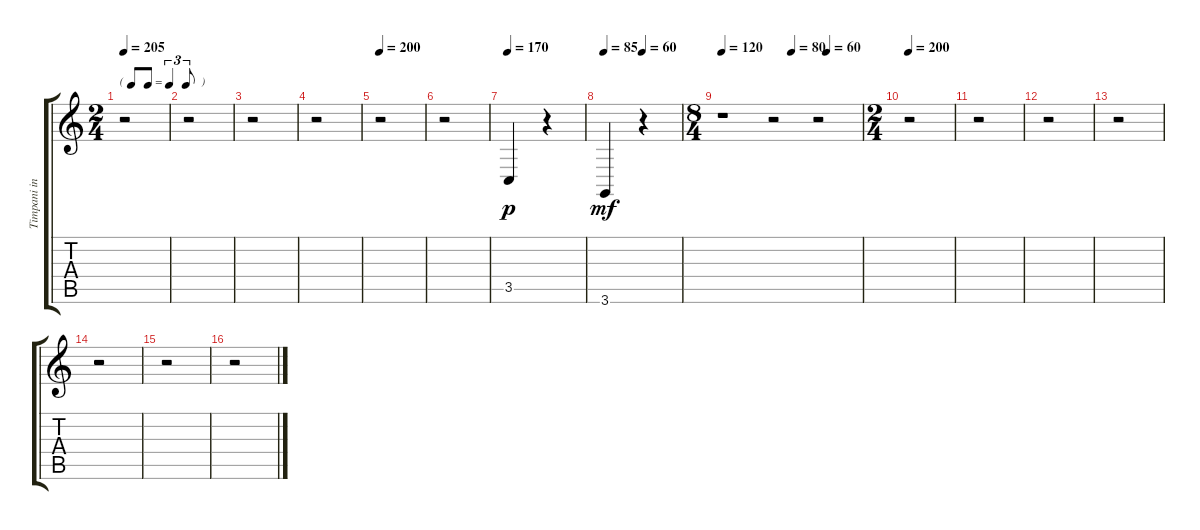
\track ("Timpani in C/G" "Timpani in") {instrument timpani}
\staff {score tabs}
\tuning (E4 B3 G3 D3 A2 E2) {hide}
\ts (2 4)
\tf triplet8th
\tempo 205
\clef g2
\ks c
r.2{dy mp} |
r.2 |
r.2 |
r.2 |
\tempo 200
r.2 |
r.2 |
\tempo 170
3.5.4{dy p} r.4 |
\tempo 85
\tempo (60 0.5)
3.6.4{dy mf} r.4 |
\ts (8 4)
\tempo 120
\tempo (80 0.5)
\tempo (60 0.75)
r.1 r.2 r.2 |
\ts (2 4)
\tempo 200
r.2 |
r.2 |
r.2 |
r.2 |
r.2 |
r.2 |
r.2
